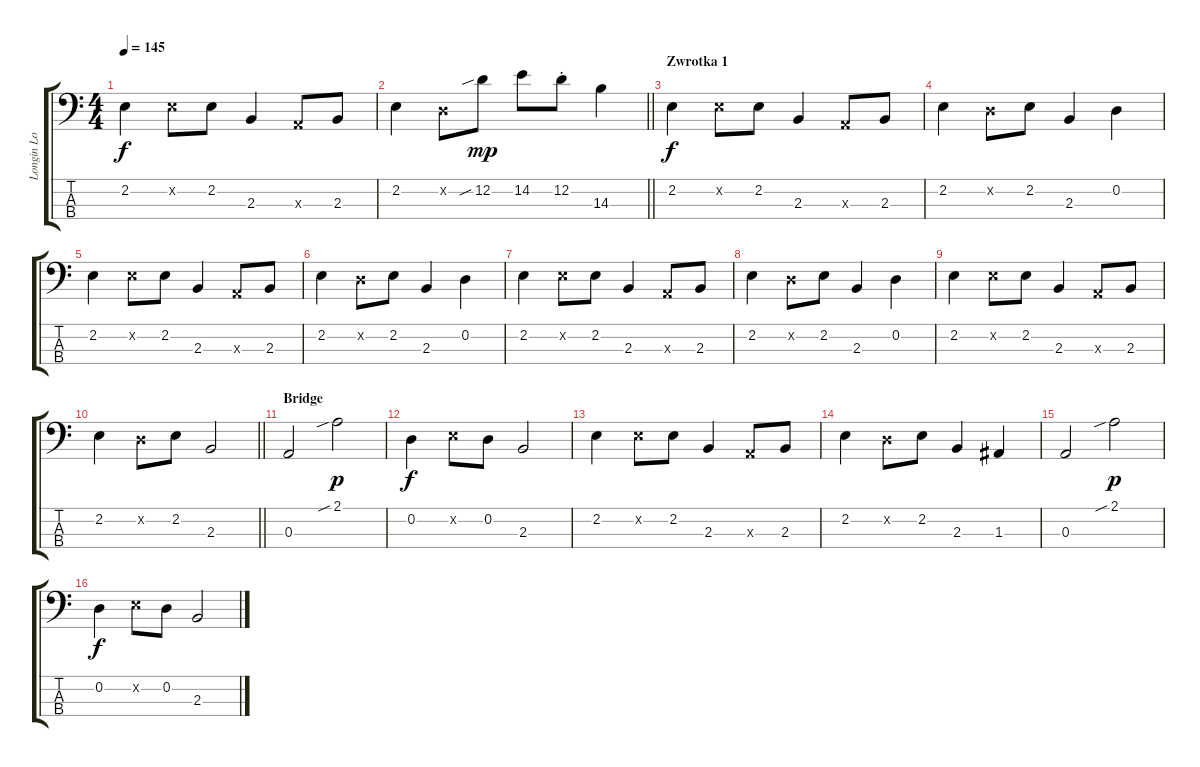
\track ("Longin Lo" "Longin Lo") {instrument acousticbass}
\staff {score tabs}
\tuning (G2 D2 A1 E1) {hide}
\ts (4 4)
\tempo 145
\clef f4
\ks c
2.2.4{dy f} 2.2{x}.8 2.2.8 2.3.4 0.3{x}.8 2.3.8 |
\barLineRight lightlight
2.2.4 0.2{x}.8 12.2{sib}.8{dy mp} 14.2.8 12.2{st}.8 14.3.4 |
\section ("" "Zwrotka 1")
2.2.4{dy f} 2.2{x}.8 2.2.8 2.3.4 0.3{x}.8 2.3.8 |
2.2.4 0.2{x}.8 2.2.8 2.3.4 0.2.4 |
2.2.4 2.2{x}.8 2.2.8 2.3.4 0.3{x}.8 2.3.8 |
2.2.4 0.2{x}.8 2.2.8 2.3.4 0.2.4 |
2.2.4 2.2{x}.8 2.2.8 2.3.4 0.3{x}.8 2.3.8 |
2.2.4 0.2{x}.8 2.2.8 2.3.4 0.2.4 |
2.2.4 2.2{x}.8 2.2.8 2.3.4 0.3{x}.8 2.3.8 |
\barLineRight lightlight
2.2.4 0.2{x}.8 2.2.8 2.3.2 |
\section ("" "Bridge")
0.3.2 2.1{sib}.2{dy p} |
0.2.4{dy f} 2.2{x}.8 0.2.8 2.3.2 |
2.2.4 2.2{x}.8 2.2.8 2.3.4 0.3{x}.8 2.3.8 |
2.2.4 0.2{x}.8 2.2.8 2.3.4 1.3.4 |
0.3.2 2.1{sib}.2{dy p} |
0.2.4{dy f} 2.2{x}.8 0.2.8 2.3.2
